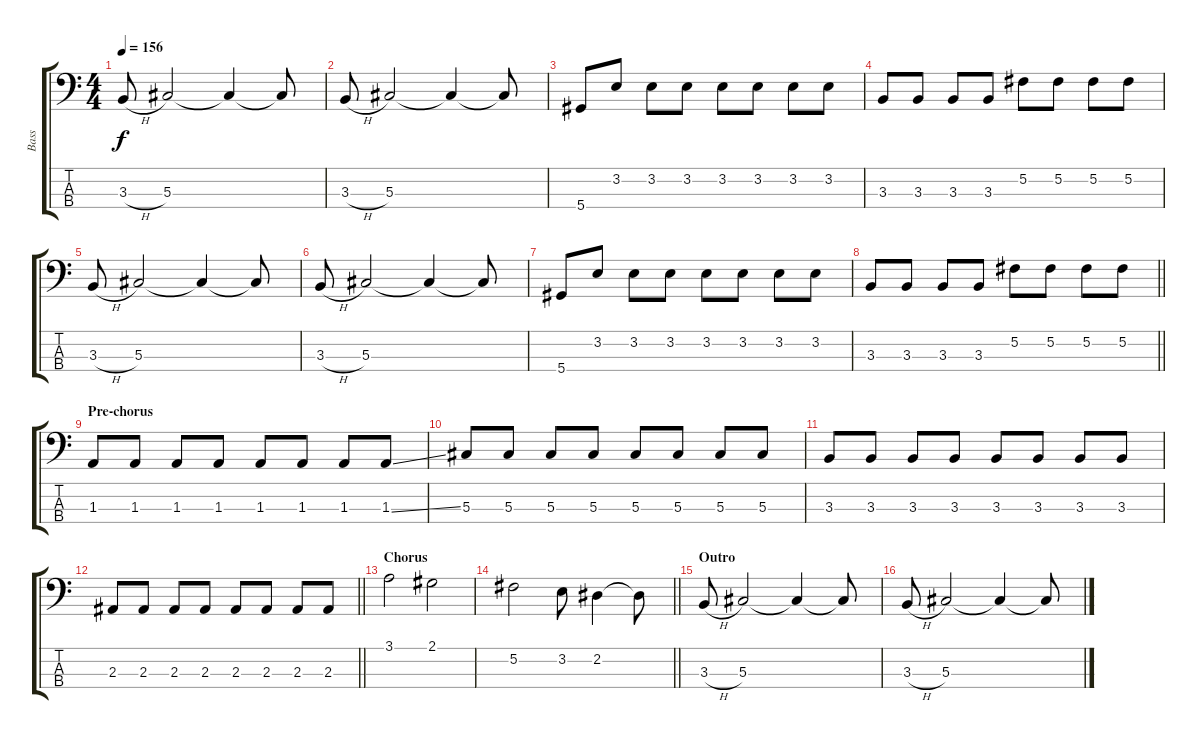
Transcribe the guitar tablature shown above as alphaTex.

\track ("Bass" "Bass") {instrument electricbasspick}
\staff {score tabs}
\tuning (Gb2 Db2 Ab1 Eb1) {hide}
\ts (4 4)
\tempo 156
\clef f4
\ks c
3.3{h}.8{dy f} 5.3.2 5.3{t}.4 5.3{t}.8 |
3.3{h}.8 5.3.2 5.3{t}.4 5.3{t}.8 |
5.4.8 3.2.8 3.2.8 3.2.8 3.2.8 3.2.8 3.2.8 3.2.8 |
3.3.8 3.3.8 3.3.8 3.3.8 5.2.8 5.2.8 5.2.8 5.2.8 |
3.3{h}.8 5.3.2 5.3{t}.4 5.3{t}.8 |
3.3{h}.8 5.3.2 5.3{t}.4 5.3{t}.8 |
5.4.8 3.2.8 3.2.8 3.2.8 3.2.8 3.2.8 3.2.8 3.2.8 |
\barLineRight lightlight
3.3.8 3.3.8 3.3.8 3.3.8 5.2.8 5.2.8 5.2.8 5.2.8 |
\section ("" "Pre-chorus")
1.3.8 1.3.8 1.3.8 1.3.8 1.3.8 1.3.8 1.3.8 1.3{ss}.8 |
5.3.8 5.3.8 5.3.8 5.3.8 5.3.8 5.3.8 5.3.8 5.3.8 |
3.3.8 3.3.8 3.3.8 3.3.8 3.3.8 3.3.8 3.3.8 3.3.8 |
\barLineRight lightlight
2.3.8 2.3.8 2.3.8 2.3.8 2.3.8 2.3.8 2.3.8 2.3.8 |
\section ("" "Chorus")
3.1.2 2.1.2 |
\barLineRight lightlight
5.2.2 3.2.8 2.2.4 2.2{t}.8 |
\section ("" "Outro")
3.3{h}.8 5.3.2 5.3{t}.4 5.3{t}.8 |
3.3{h}.8 5.3.2 5.3{t}.4 5.3{t}.8
